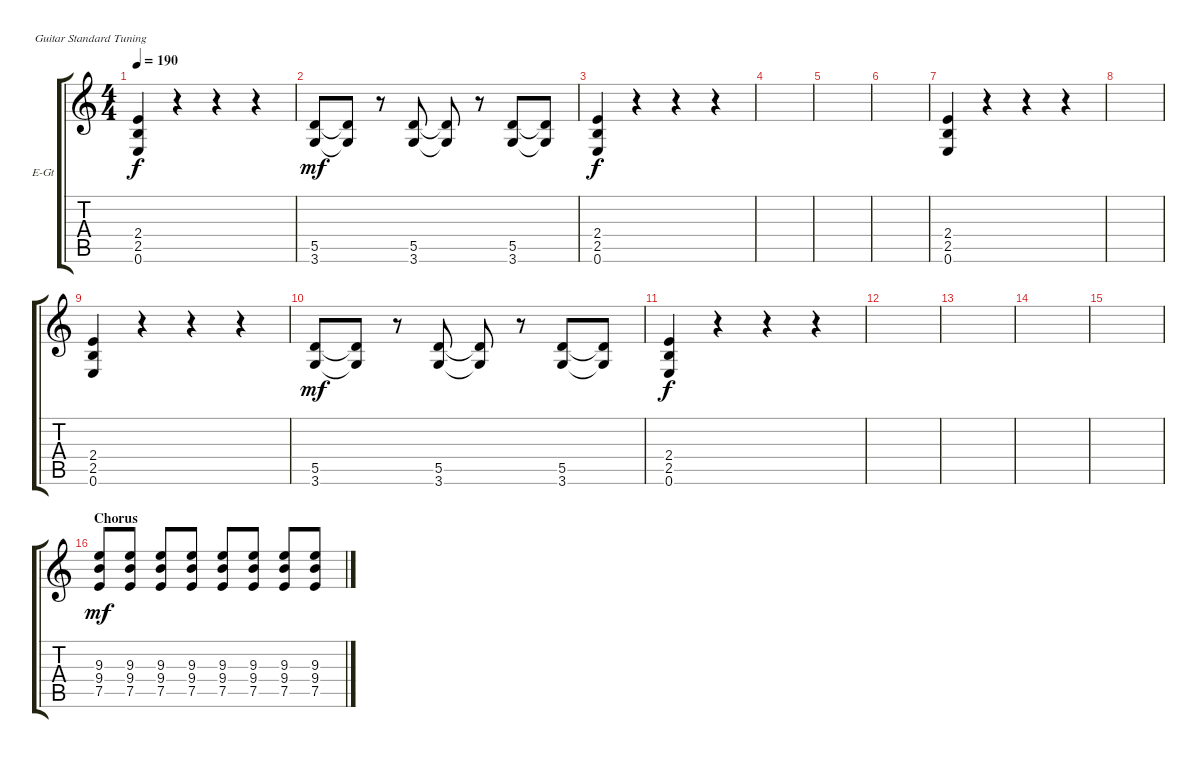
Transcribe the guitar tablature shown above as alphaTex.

\defaultSystemsLayout 4
\bracketExtendMode groupsimilarinstruments
\firstSystemTrackNameOrientation horizontal
\otherSystemsTrackNameOrientation horizontal
\track ("Rythm Guitar" "E-Gt") {instrument overdrivenguitar}
\staff {score tabs}
\tuning (E4 B3 G3 D3 A2 E2)
\ts (4 4)
\tempo 190
\clef g2
\ks c
(0.6 2.5 2.4).4{dy f} r.4 r.4 r.4 |
(3.6 5.5).8{dy mf} (5.5{t} 3.6{t}).8 r.8 (3.6 5.5).8 (3.6{t} 5.5{t}).8 r.8 (3.6 5.5).8 (5.5{t} 3.6{t}).8 |
(0.6 2.5 2.4).4{dy f} r.4 r.4 r.4 |
|
|
|
(0.6 2.5 2.4).4 r.4 r.4 r.4 |
|
(0.6 2.5 2.4).4 r.4 r.4 r.4 |
(3.6 5.5).8{dy mf} (5.5{t} 3.6{t}).8 r.8 (3.6 5.5).8 (3.6{t} 5.5{t}).8 r.8 (3.6 5.5).8 (5.5{t} 3.6{t}).8 |
(0.6 2.5 2.4).4{dy f} r.4 r.4 r.4 |
|
|
|
|
\section ("" "Chorus")
(7.5 9.4 9.3).8{dy mf} (7.5 9.4 9.3).8 (7.5 9.4 9.3).8 (7.5 9.4 9.3).8 (7.5 9.4 9.3).8 (7.5 9.4 9.3).8 (7.5 9.4 9.3).8 (7.5 9.4 9.3).8
